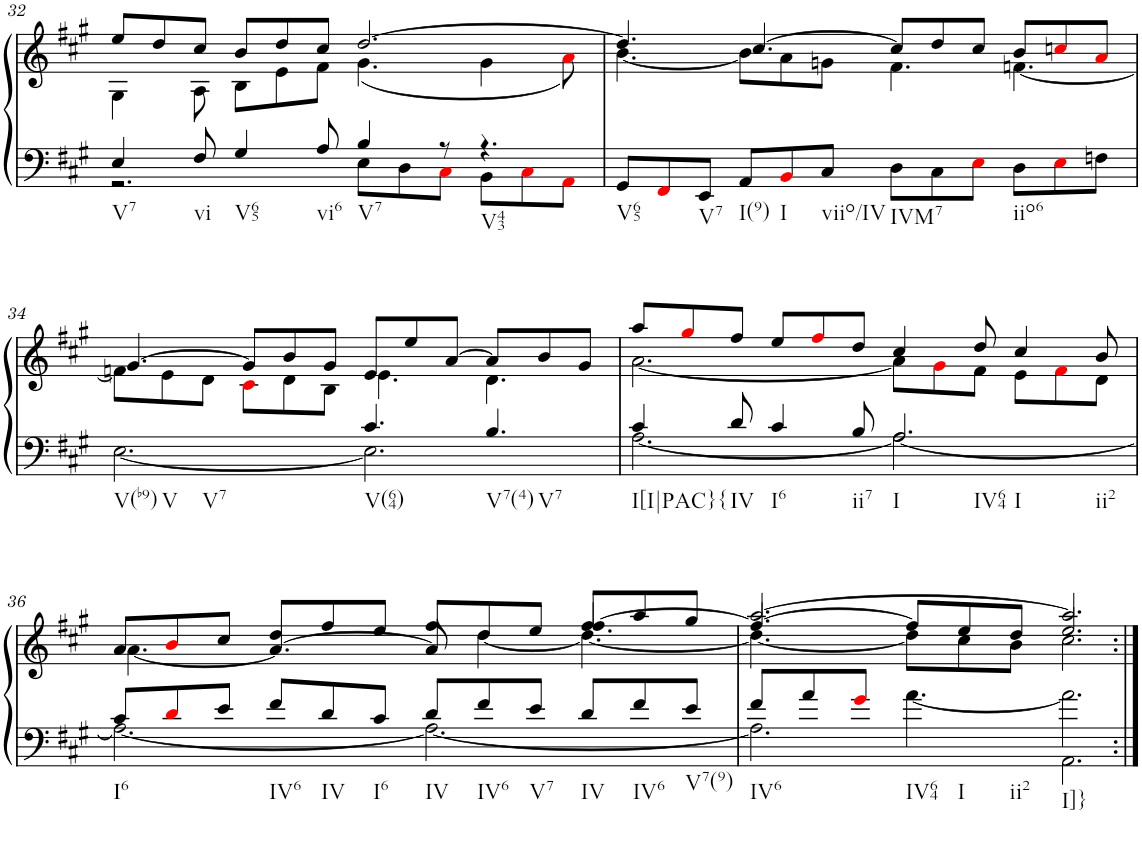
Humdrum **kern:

**kern	**kern
*part1	*part1
*staff2	*staff1
*I"unbenannt1	*
!!LO:PB:g=z
*clefF4	*clefG2
*k[f#c#g#]	*k[f#c#g#]
*M12/8	*M12/8
=32	=32
*^	*^
!LO:TX:b:t=V7	!	!	!
4E/	2.r	8ee/L	4G#\
.	.	8dd/	.
!LO:TX:b:t=vi	!	!	!
8F#/	.	8cc#/J	8A\
!LO:TX:b:t=V65	!	!	!
4G#/	.	8b/L	8B\L
.	.	8dd/	8e\
!LO:TX:b:t=vi6	!	!	!
8A/	.	8cc#/J	8f#\J
!LO:TX:b:t=V7	!	!	!
4B/	8E\L	[2.dd/	(4.g#\
.	8D\	.	.
8r	8C#i\J	.	.
!LO:TX:b:t=V43	!	!	!
4.r	8BB\L	.	4g#\
.	8C#i\	.	.
.	8AAi\J	.	8ai\)
=33	=33	=33	=33
!LO:TX:b:t=V65	!	!	!
*v	*v	*	*
8GG#/L	4.dd/]	[4.b\
8FF#i/	.	.
!LO:TX:b:t=V7	!	!
8EE/J	.	.
!LO:TX:b:t=I(9)	!	!
8AA/L	[4.cc#/	8b\L]
!LO:TX:b:t=I	!	!
8BBi/	.	8a\
!LO:TX:b:t=viio/IV	!	!
8C#/J	.	8gn\J
!LO:TX:b:t=IVM7	!	!
8D\L	8cc#/L]	4.f#\
8C#\	8dd/	.
8Ei\J	8cc#/J	.
!LO:TX:b:t=iio6	!	!
8D\L	8b/L	[4.fn\
8Ei\	8ccni/	.
8Fn\J	8ai/J	.
!!LO:LB:g=z	!!
=34	=34	=34
*^	*	*
!LO:TX:b:t=V(b9)	!	!	!
!LO:TX:b:t=V	!	!	!
!LO:TX:b:t=V7	!	!	!
2ryy	[2.E\	[4.g#/	8fn\L]
.	.	.	8e\
.	.	.	8d\J
.	.	8g#/L]	8c#i\L
4ryy	.	8b/	8d\
.	.	8g#/J	8B\J
!LO:TX:b:t=V(64)	!	!	!
4.c#/	2.E\]	8e/L	4.e\
.	.	8ee/	.
.	.	[8a/J	.
!LO:TX:b:t=V7(4)	!	!	!
!LO:TX:b:t=V7	!	!	!
4.B/	.	8a/L]	4.d\
.	.	8b/	.
.	.	8g#/J	.
=35	=35	=35	=35
!LO:TX:b:t=I[I|PAC}{	!	!	!
4c#/	[2.A\	8aa/L	[2.a\
.	.	8gg#i/	.
!LO:TX:b:t=IV	!	!	!
8d/	.	8ff#/J	.
!LO:TX:b:t=I6	!	!	!
4c#/	.	8ee/L	.
.	.	8ff#i/	.
!LO:TX:b:t=ii7	!	!	!
8B/	.	8dd/J	.
!LO:TX:b:t=I	!	!	!
!LO:TX:b:t=IV64	!	!	!
!LO:TX:b:t=I	!	!	!
!LO:TX:b:t=ii2	!	!	!
2.A/	2.A\_	4cc#/	8a\L]
.	.	.	8g#i\
.	.	8dd/	8f#\J
.	.	4cc#/	8e\L
.	.	.	8f#i\
.	.	8b/	8d\J
!!LO:LB:g=z
=36	=36	=36	=36
*	*	*	*^
!LO:TX:b:t=I6	!	!	!	!
8c#/L	2.A\_	8a/L	[4.a\	8ryy
*	*	*	*v	*v
8di/	.	8bi/	.
8e/J	.	8cc#/J	.
!LO:TX:b:t=IV6	!	!	!
8f#/L	.	8dd/L	4.a/_
!LO:TX:b:t=IV	!	!	!
8d/	.	8ff#/	.
!LO:TX:b:t=I6	!	!	!
8c#/J	.	8ee/J	.
!LO:TX:b:t=IV	!	!	!
8d/L	2.A\_	8ff#/L	8a/]
!LO:TX:b:t=IV6	!	!	!
8f#/	.	8dd/	[4dd\
!LO:TX:b:t=V7	!	!	!
8e/J	.	8ee/J	.
*	*	*	*^
!LO:TX:b:t=IV	!	!	!	!
8d/L	.	8ff#/L	4.dd\_	[4.ff#/
!LO:TX:b:t=IV6	!	!	!	!
8f#/	.	8aa/	.	.
!LO:TX:b:t=V7(9)	!	!	!	!
8e/J	.	8gg#/J	.	.
=37	=37	=37	=37	=37
!LO:TX:b:t=IV6	!	!	!	!
8f#/L	2.A\]	[2.aa/	4.dd\_	4.ff#/_
8a/	.	.	.	.
8g#i/J	.	.	.	.
!LO:TX:b:t=IV64	!	!	!	!
!LO:TX:b:t=I	!	!	!	!
!LO:TX:b:t=ii2	!	!	!	!
[4.a\	.	.	8dd\L]	8ff#/L]
.	.	.	8cc#\	8ee/
.	.	.	8b\J	8dd/J
!LO:TX:b:t=I]}	!	!	!	!
2.a\]	2.AA\	2.aa/]	2.cc#\	2.ee/
*v	*v	*	*	*
*	*v	*v	*v
=:|!	=:|!
*-	*-
